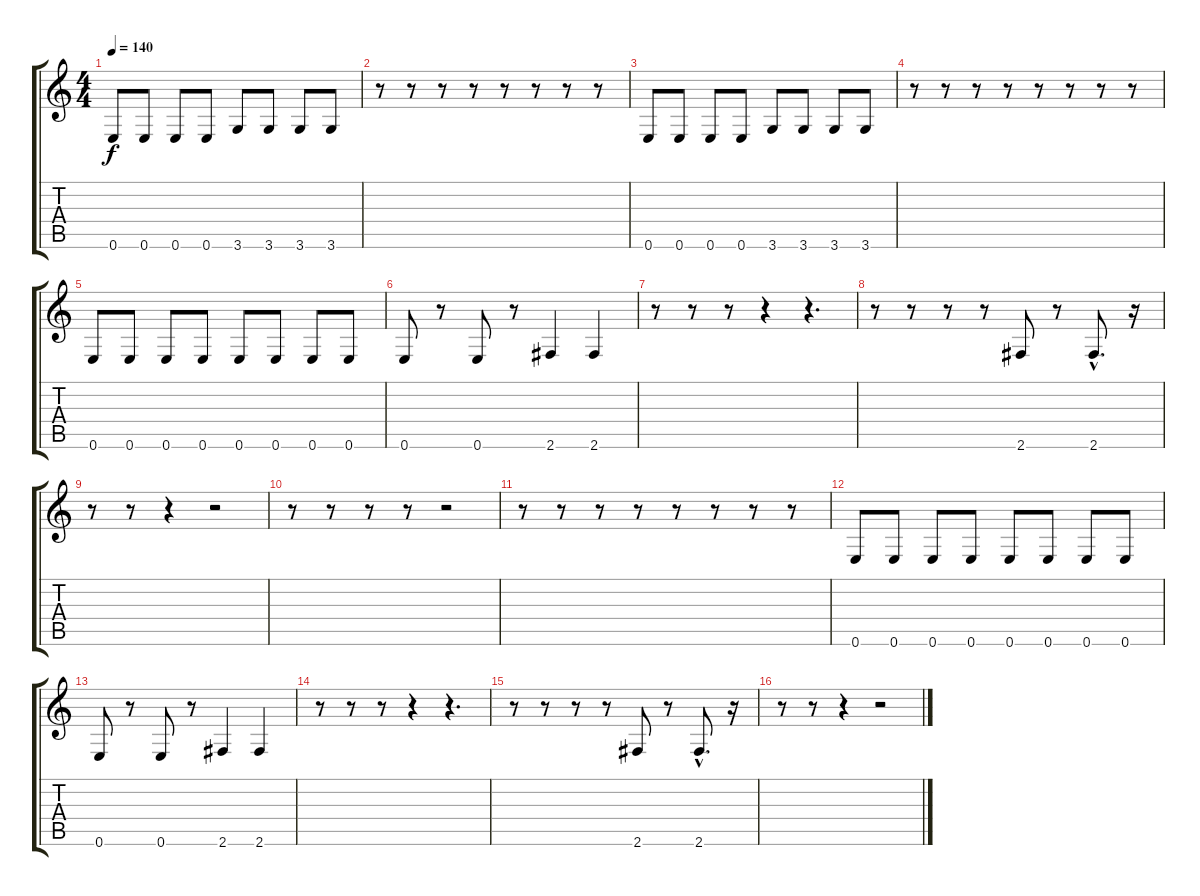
\track "" {instrument electricbassfinger}
\staff {score tabs}
\tuning (E4 B3 G3 D3 A2 E2) {hide}
\ts (4 4)
\tempo 140
\clef g2
\ks c
0.6.8{dy f} 0.6.8 0.6.8 0.6.8 3.6.8 3.6.8 3.6.8 3.6.8 |
r.8 r.8 r.8 r.8 r.8 r.8 r.8 r.8 |
0.6.8 0.6.8 0.6.8 0.6.8 3.6.8 3.6.8 3.6.8 3.6.8 |
r.8 r.8 r.8 r.8 r.8 r.8 r.8 r.8 |
0.6.8 0.6.8 0.6.8 0.6.8 0.6.8 0.6.8 0.6.8 0.6.8 |
0.6.8 r.8 0.6.8 r.8 2.6.4 2.6.4 |
r.8 r.8 r.8 r.4 r.4{d} |
r.8 r.8 r.8 r.8 2.6.8 r.8 2.6{hac}.8{d} r.16 |
r.8 r.8 r.4 r.2 |
r.8 r.8 r.8 r.8 r.2 |
r.8 r.8 r.8 r.8 r.8 r.8 r.8 r.8 |
0.6.8 0.6.8 0.6.8 0.6.8 0.6.8 0.6.8 0.6.8 0.6.8 |
0.6.8 r.8 0.6.8 r.8 2.6.4 2.6.4 |
r.8 r.8 r.8 r.4 r.4{d} |
r.8 r.8 r.8 r.8 2.6.8 r.8 2.6{hac}.8{d} r.16 |
r.8 r.8 r.4 r.2
